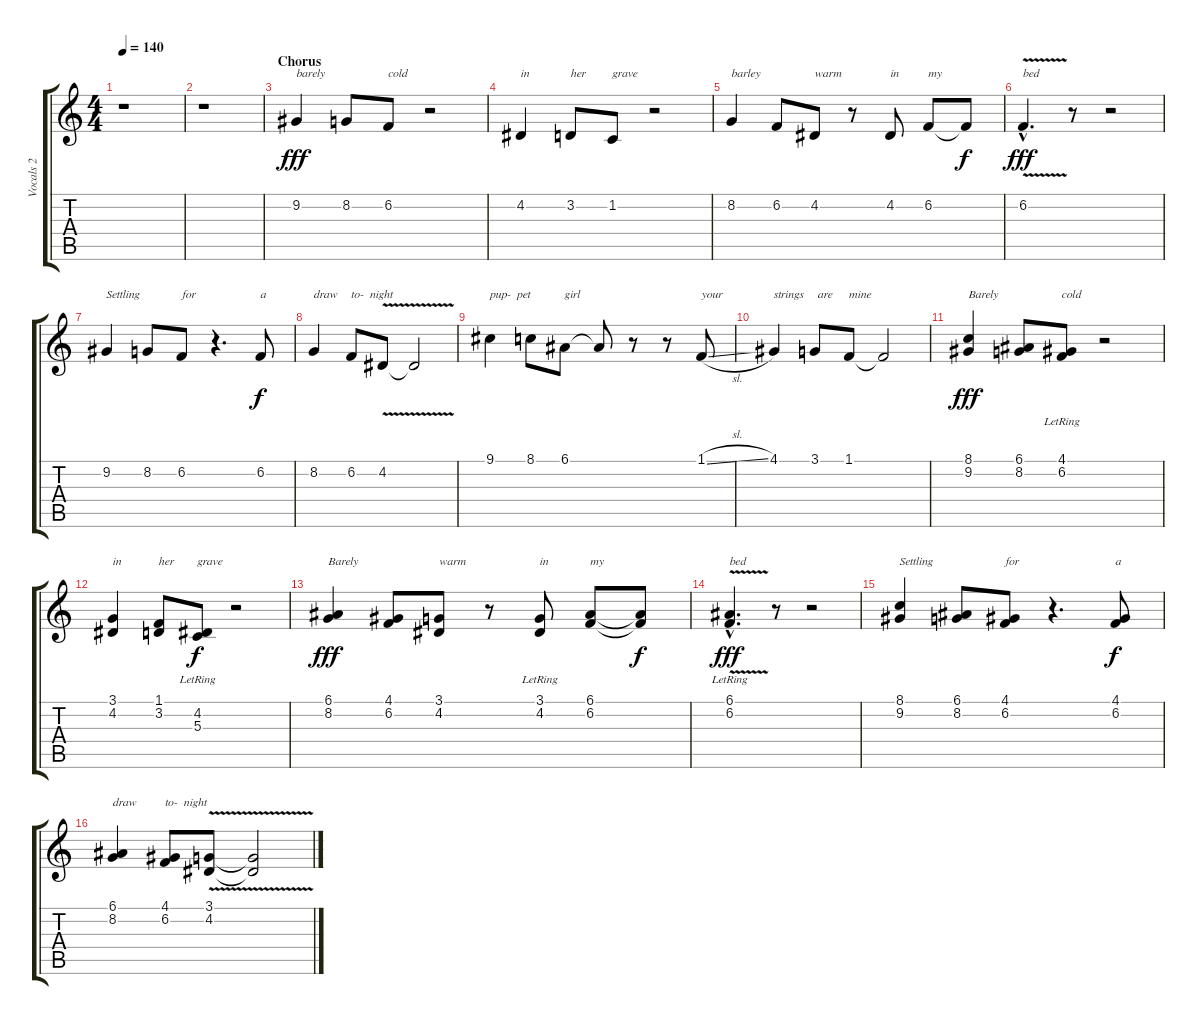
\track ("Vocals 2" "Vocals 2") {instrument lead2sawtooth}
\staff {score tabs}
\tuning (E4 B3 G3 D3 A2 E2) {hide}
\ts (4 4)
\tempo 140
\clef g2
\ks c
r.1{dy fff} |
r.1 |
\section ("" "Chorus")
9.2.4{txt "barely " volume 16} 8.2.8 6.2.8{txt "cold"} r.2 |
4.2.4{txt "in"} 3.2.8{txt "her"} 1.2.8{txt "grave"} r.2 |
8.2.4{txt "barley"} 6.2.8 4.2.8{txt "warm"} r.8 4.2.8{txt "in"} 6.2.8{txt "my"} 6.2{t}.8{dy f} |
6.2{v hac}.4{d txt "bed" dy fff} r.8 r.2 |
9.2.4{txt "Settling" volume 16} 8.2.8 6.2.8{txt "for"} r.4{d} 6.2.8{txt "a" dy f} |
8.2.4{txt "draw"} 6.2.8{txt "to-  night"} 4.2{v}.8 4.2{t}.2 |
9.1.4{txt "pup-  pet"} 8.1.8 6.1.8{txt "girl"} 6.1{t}.8 r.8 r.8 1.1{sl}.8{txt "your"} |
4.1.4{txt "strings"} 3.1.8{txt " are"} 1.1.8{txt "mine"} 1.1{t}.2 |
(8.1 9.2).4{txt "Barely" dy fff volume 16} (6.1 8.2).8 (4.1{lr} 6.2{lr}).8{txt "cold"} r.2 |
(3.1 4.2).4{txt "in"} (1.1 3.2).8{txt "her"} (4.2{lr} 5.3{lr}).8{txt "grave" dy f} r.2 |
(6.1 8.2).4{txt "Barely" dy fff} (4.1 6.2).8 (3.1 4.2).8{txt "warm"} r.8 (3.1{lr} 4.2).8{txt "in"} (6.1 6.2).8{txt "my"} (6.1{t} 6.2{t}).8{dy f} |
(6.1{hac lr} 6.2{v hac lr}).4{d txt "bed" dy fff} r.8 r.2 |
(8.1 9.2).4{txt "Settling" volume 16} (6.1 8.2).8 (4.1 6.2).8{txt "for"} r.4{d} (4.1 6.2).8{txt "a " dy f} |
(6.1 8.2).4{txt "draw"} (4.1 6.2).8{txt "to-  night"} (3.1 4.2{v}).8 (3.1{t} 4.2{t}).2
